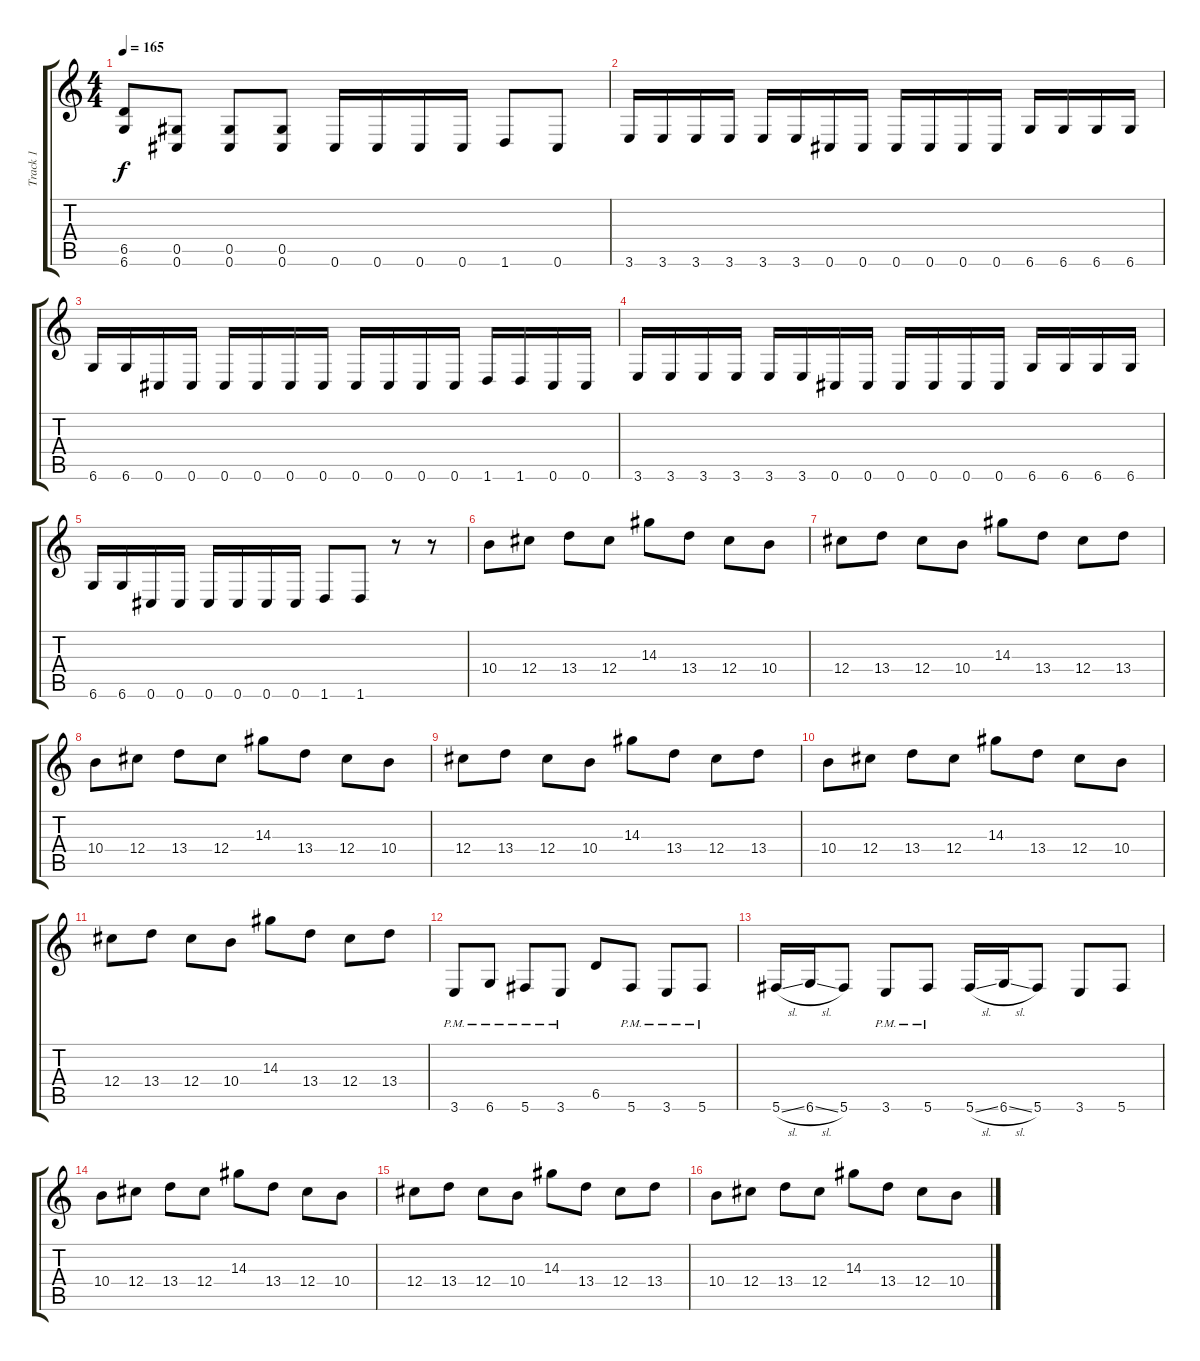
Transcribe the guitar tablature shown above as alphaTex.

\track ("Track 1" "Track 1") {instrument distortionguitar}
\staff {score tabs}
\tuning (Eb4 Bb3 Gb3 Db3 Ab2 Db2) {hide}
\ts (4 4)
\tempo 165
\clef g2
\ks c
(6.5 6.6).8{dy f} (0.5 0.6).8 (0.5 0.6).8 (0.5 0.6).8 0.6.16 0.6.16 0.6.16 0.6.16 1.6.8 0.6.8 |
3.6.16 3.6.16 3.6.16 3.6.16 3.6.16 3.6.16 0.6.16 0.6.16 0.6.16 0.6.16 0.6.16 0.6.16 6.6.16 6.6.16 6.6.16 6.6.16 |
6.6.16 6.6.16 0.6.16 0.6.16 0.6.16 0.6.16 0.6.16 0.6.16 0.6.16 0.6.16 0.6.16 0.6.16 1.6.16 1.6.16 0.6.16 0.6.16 |
3.6.16 3.6.16 3.6.16 3.6.16 3.6.16 3.6.16 0.6.16 0.6.16 0.6.16 0.6.16 0.6.16 0.6.16 6.6.16 6.6.16 6.6.16 6.6.16 |
6.6.16 6.6.16 0.6.16 0.6.16 0.6.16 0.6.16 0.6.16 0.6.16 1.6.8 1.6.8 r.8 r.8 |
10.4.8 12.4.8 13.4.8 12.4.8 14.3.8 13.4.8 12.4.8 10.4.8 |
12.4.8 13.4.8 12.4.8 10.4.8 14.3.8 13.4.8 12.4.8 13.4.8 |
10.4.8 12.4.8 13.4.8 12.4.8 14.3.8 13.4.8 12.4.8 10.4.8 |
12.4.8 13.4.8 12.4.8 10.4.8 14.3.8 13.4.8 12.4.8 13.4.8 |
10.4.8 12.4.8 13.4.8 12.4.8 14.3.8 13.4.8 12.4.8 10.4.8 |
12.4.8 13.4.8 12.4.8 10.4.8 14.3.8 13.4.8 12.4.8 13.4.8 |
3.6{pm}.8 6.6{pm}.8 5.6{pm}.8 3.6{pm}.8 6.5.8 5.6{pm}.8 3.6{pm}.8 5.6{pm}.8 |
5.6{sl}.16 6.6{sl}.16 5.6.8 3.6{pm}.8 5.6{pm}.8 5.6{sl}.16 6.6{sl}.16 5.6.8 3.6.8 5.6.8 |
10.4.8 12.4.8 13.4.8 12.4.8 14.3.8 13.4.8 12.4.8 10.4.8 |
12.4.8 13.4.8 12.4.8 10.4.8 14.3.8 13.4.8 12.4.8 13.4.8 |
10.4.8 12.4.8 13.4.8 12.4.8 14.3.8 13.4.8 12.4.8 10.4.8
